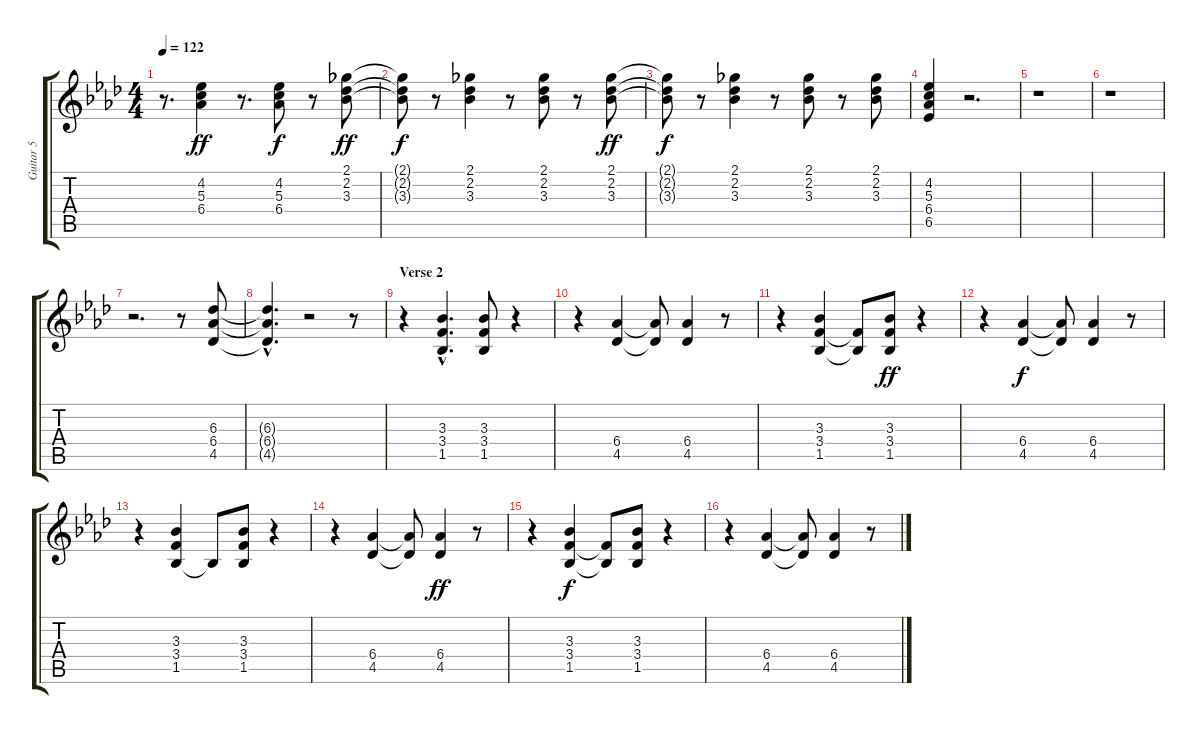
\track ("Guitar 5" "Guitar 5") {instrument overdrivenguitar}
\staff {score tabs}
\tuning (E4 B3 G3 D3 A2 E2) {hide}
\ts (4 4)
\tempo 122
\clef g2
\ks ab
r.8{d dy ff} (4.2 5.3 6.4).4 r.8{d} (4.2 5.3 6.4).8{dy f} r.8 (2.1 2.2 3.3).8{dy ff} |
(2.1{t} 2.2{t} 3.3{t}).8{dy f} r.8 (2.1 2.2 3.3).4 r.8 (2.1 2.2 3.3).8 r.8 (2.1 2.2 3.3).8{dy ff} |
(2.1{t} 2.2{t} 3.3{t}).8{dy f} r.8 (2.1 2.2 3.3).4 r.8 (2.1 2.2 3.3).8 r.8 (2.1 2.2 3.3).8 |
(4.2 5.3 6.4 6.5).4 r.2{d} |
r.1 |
r.1 |
r.2{d} r.8 (6.3 6.4 4.5).8 |
(6.3{hac t} 6.4{hac t} 4.5{hac t}).4{d} r.2 r.8 |
\section ("" "Verse 2")
r.4 (3.3{hac} 3.4{hac} 1.5{hac}).4{d} (3.3 3.4 1.5).8 r.4 |
r.4 (6.4 4.5).4 (6.4{t} 4.5{t}).8 (6.4 4.5).4 r.8 |
r.4 (3.3 3.4 1.5).4 (3.4{t} 1.5{t}).8 (3.3 3.4 1.5).8{dy ff} r.4 |
r.4 (6.4 4.5).4{dy f} (6.4{t} 4.5{t}).8 (6.4 4.5).4 r.8 |
r.4 (3.3 3.4 1.5).4 1.5{t}.8 (3.3 3.4 1.5).8 r.4 |
r.4 (6.4 4.5).4 (6.4{t} 4.5{t}).8 (6.4 4.5).4{dy ff} r.8 |
r.4 (3.3 3.4 1.5).4{dy f} (3.4{t} 1.5{t}).8 (3.3 3.4 1.5).8 r.4 |
r.4 (6.4 4.5).4 (6.4{t} 4.5{t}).8 (6.4 4.5).4 r.8
